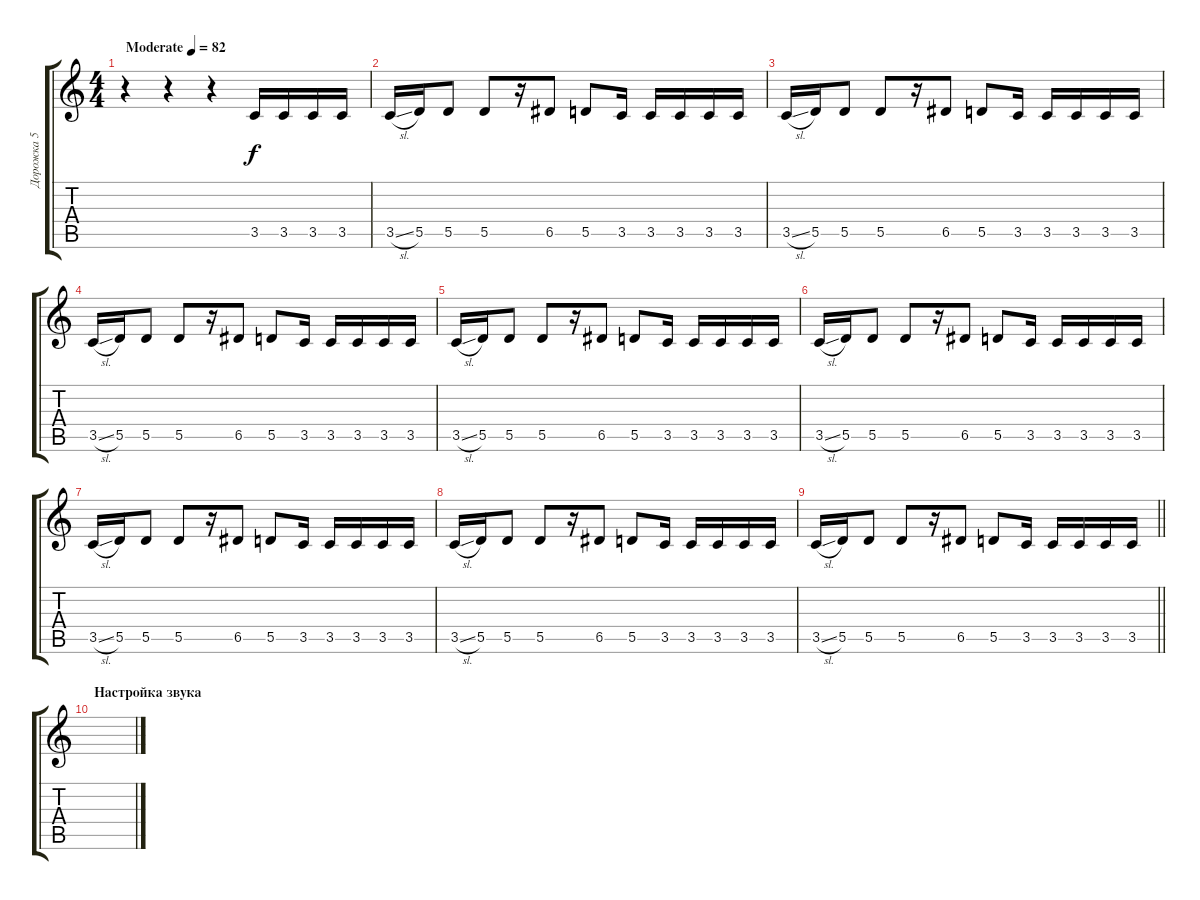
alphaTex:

\track ("Дорожка 5" "Дорожка 5") {instrument acousticguitarsteel}
\staff {score tabs}
\tuning (E4 B3 G3 D3 A2 E2) {hide}
\ts (4 4)
\tempo (82 "Moderate")
\clef g2
\ks c
r.4{dy f instrument acousticguitarsteel} r.4 r.4 3.5.16 3.5.16 3.5.16 3.5.16 |
3.5{sl}.16 5.5.16 5.5.8 5.5.8 r.16 6.5.8 5.5.8 3.5.16 3.5.16 3.5.16 3.5.16 3.5.16 |
3.5{sl}.16 5.5.16 5.5.8 5.5.8 r.16 6.5.8 5.5.8 3.5.16 3.5.16 3.5.16 3.5.16 3.5.16 |
3.5{sl}.16 5.5.16 5.5.8 5.5.8 r.16 6.5.8 5.5.8 3.5.16 3.5.16 3.5.16 3.5.16 3.5.16 |
3.5{sl}.16 5.5.16 5.5.8 5.5.8 r.16 6.5.8 5.5.8 3.5.16 3.5.16 3.5.16 3.5.16 3.5.16 |
3.5{sl}.16 5.5.16 5.5.8 5.5.8 r.16 6.5.8 5.5.8 3.5.16 3.5.16 3.5.16 3.5.16 3.5.16 |
3.5{sl}.16 5.5.16 5.5.8 5.5.8 r.16 6.5.8 5.5.8 3.5.16 3.5.16 3.5.16 3.5.16 3.5.16 |
3.5{sl}.16 5.5.16 5.5.8 5.5.8 r.16 6.5.8 5.5.8 3.5.16 3.5.16 3.5.16 3.5.16 3.5.16 |
\barLineRight lightlight
3.5{sl}.16 5.5.16 5.5.8 5.5.8 r.16 6.5.8 5.5.8 3.5.16 3.5.16 3.5.16 3.5.16 3.5.16 |
\section ("" "Настройка звука")
